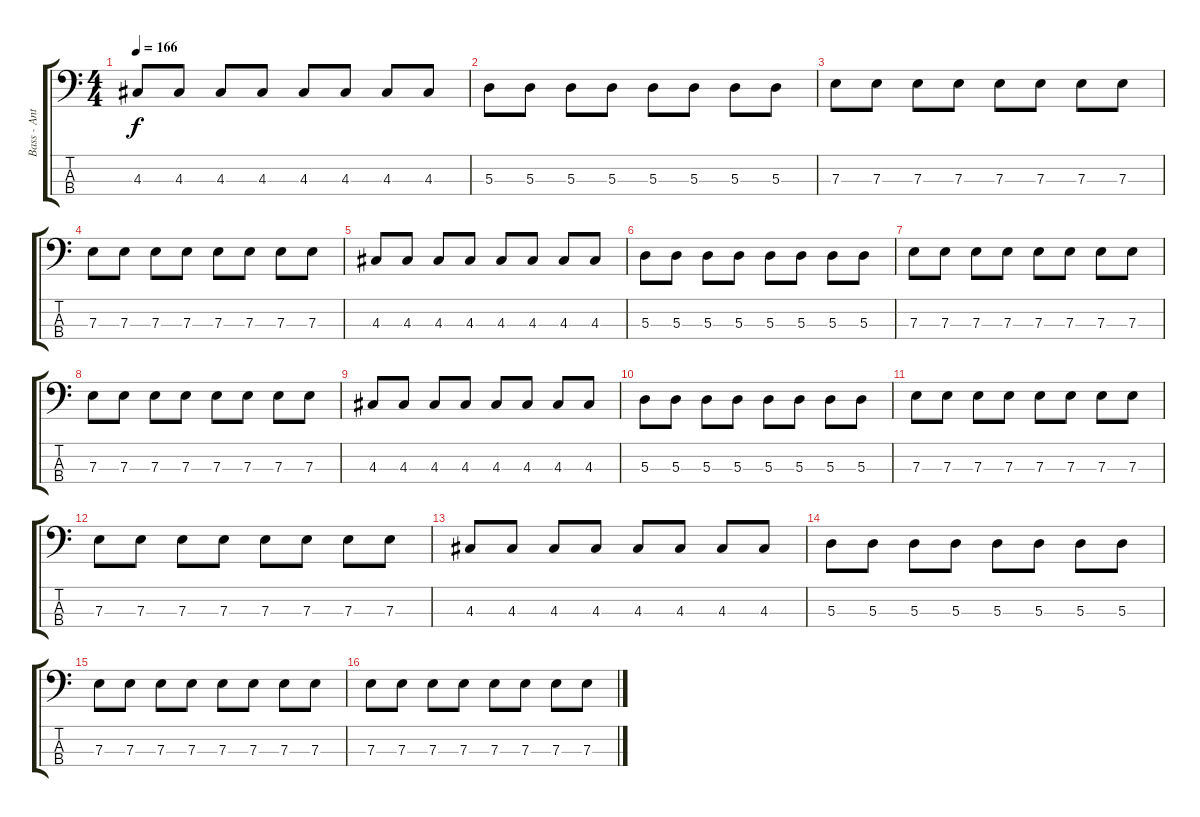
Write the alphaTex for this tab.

\track ("Bass - Anthony Celestino" "Bass - Ant") {instrument electricbassfinger}
\staff {score tabs}
\tuning (G2 D2 A1 E1) {hide}
\ts (4 4)
\tempo 166
\clef f4
\ks c
4.3.8{dy f} 4.3.8 4.3.8 4.3.8 4.3.8 4.3.8 4.3.8 4.3.8 |
5.3.8 5.3.8 5.3.8 5.3.8 5.3.8 5.3.8 5.3.8 5.3.8 |
7.3.8 7.3.8 7.3.8 7.3.8 7.3.8 7.3.8 7.3.8 7.3.8 |
7.3.8 7.3.8 7.3.8 7.3.8 7.3.8 7.3.8 7.3.8 7.3.8 |
4.3.8 4.3.8 4.3.8 4.3.8 4.3.8 4.3.8 4.3.8 4.3.8 |
5.3.8 5.3.8 5.3.8 5.3.8 5.3.8 5.3.8 5.3.8 5.3.8 |
7.3.8 7.3.8 7.3.8 7.3.8 7.3.8 7.3.8 7.3.8 7.3.8 |
7.3.8 7.3.8 7.3.8 7.3.8 7.3.8 7.3.8 7.3.8 7.3.8 |
4.3.8 4.3.8 4.3.8 4.3.8 4.3.8 4.3.8 4.3.8 4.3.8 |
5.3.8 5.3.8 5.3.8 5.3.8 5.3.8 5.3.8 5.3.8 5.3.8 |
7.3.8 7.3.8 7.3.8 7.3.8 7.3.8 7.3.8 7.3.8 7.3.8 |
7.3.8 7.3.8 7.3.8 7.3.8 7.3.8 7.3.8 7.3.8 7.3.8 |
4.3.8 4.3.8 4.3.8 4.3.8 4.3.8 4.3.8 4.3.8 4.3.8 |
5.3.8 5.3.8 5.3.8 5.3.8 5.3.8 5.3.8 5.3.8 5.3.8 |
7.3.8 7.3.8 7.3.8 7.3.8 7.3.8 7.3.8 7.3.8 7.3.8 |
7.3.8 7.3.8 7.3.8 7.3.8 7.3.8 7.3.8 7.3.8 7.3.8
